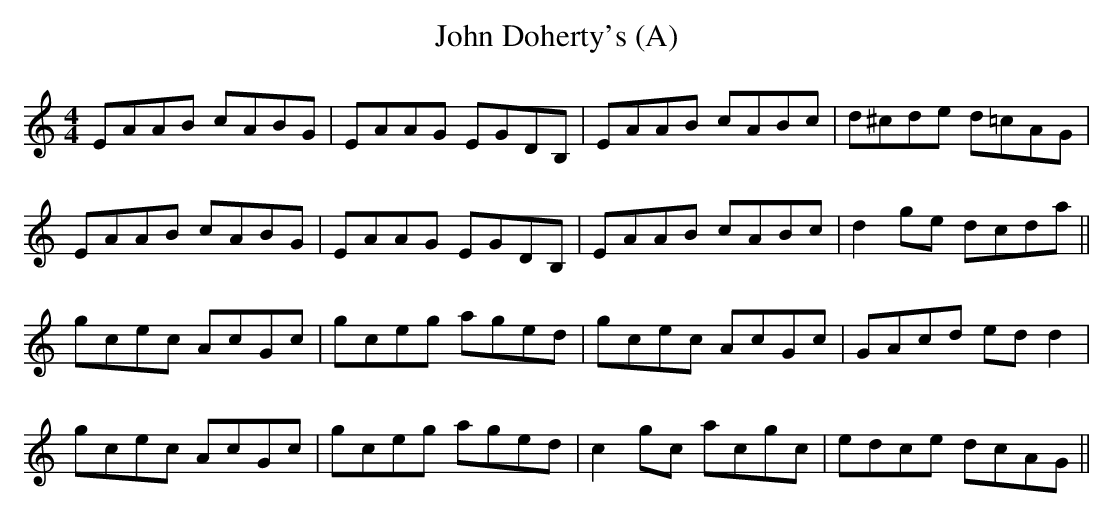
X:1
T: John Doherty's (A)
M: 4/4
L: 1/8
K: C
EAAB cABG |EAAG EGDB, |EAAB cABc | d^cde d=cAG |
EAAB cABG |EAAG EGDB, |EAAB cABc | d2 ge dcda ||
gcec AcGc |gceg aged |gcec AcGc | GAcd ed d2 |
gcec AcGc |gceg aged |c2 gc acgc | edce dcAG ||
